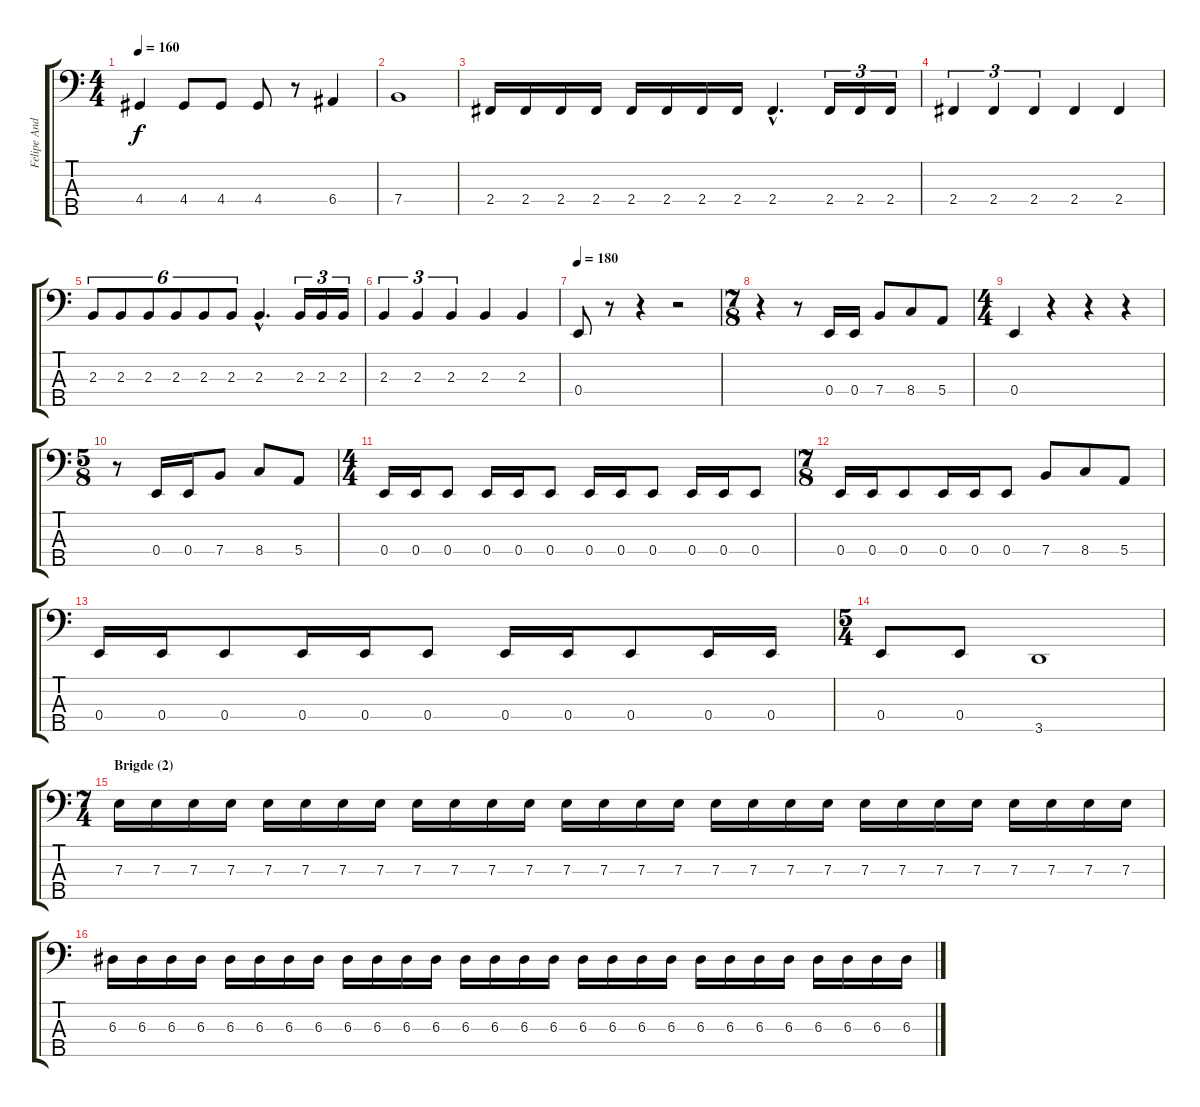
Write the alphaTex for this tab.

\track ("Felipe Andreoli" "Felipe And") {instrument electricbassfinger}
\staff {score tabs}
\tuning (G2 D2 A1 E1 B0) {hide}
\ts (4 4)
\tempo 160
\clef f4
\ks c
4.4{t}.4{dy f} 4.4.8 4.4.8 4.4.8 r.8 6.4.4 |
7.4.1 |
2.4.16 2.4.16 2.4.16 2.4.16 2.4.16 2.4.16 2.4.16 2.4.16 2.4{hac}.4{d} 2.4.16{tu (3 2)} 2.4.16{tu (3 2)} 2.4.16{tu (3 2)} |
2.4.4{tu (3 2)} 2.4.4{tu (3 2)} 2.4.4{tu (3 2)} 2.4.4 2.4.4 |
2.3.8{tu (6 4)} 2.3.8{tu (6 4)} 2.3.8{tu (6 4)} 2.3.8{tu (6 4)} 2.3.8{tu (6 4)} 2.3.8{tu (6 4)} 2.3{hac}.4{d} 2.3.16{tu (3 2)} 2.3.16{tu (3 2)} 2.3.16{tu (3 2)} |
2.3.4{tu (3 2)} 2.3.4{tu (3 2)} 2.3.4{tu (3 2)} 2.3.4 2.3.4 |
\tempo 180
0.4.8 r.8 r.4 r.2 |
\ts (7 8)
r.4 r.8 0.4.16 0.4.16 7.4.8 8.4.8 5.4.8 |
\ts (4 4)
0.4.4 r.4 r.4 r.4 |
\ts (5 8)
r.8 0.4.16 0.4.16 7.4.8 8.4.8 5.4.8 |
\ts (4 4)
0.4.16 0.4.16 0.4.8 0.4.16 0.4.16 0.4.8 0.4.16 0.4.16 0.4.8 0.4.16 0.4.16 0.4.8 |
\ts (7 8)
0.4.16 0.4.16 0.4.8 0.4.16 0.4.16 0.4.8 7.4.8 8.4.8 5.4.8 |
0.4.16 0.4.16 0.4.8 0.4.16 0.4.16 0.4.8 0.4.16 0.4.16 0.4.8 0.4.16 0.4.16 |
\ts (5 4)
0.4.8 0.4.8 3.5.1 |
\ts (7 4)
\section ("" "Brigde (2)")
7.3.16 7.3.16 7.3.16 7.3.16 7.3.16 7.3.16 7.3.16 7.3.16 7.3.16 7.3.16 7.3.16 7.3.16 7.3.16 7.3.16 7.3.16 7.3.16 7.3.16 7.3.16 7.3.16 7.3.16 7.3.16 7.3.16 7.3.16 7.3.16 7.3.16 7.3.16 7.3.16 7.3.16 |
6.3.16 6.3.16 6.3.16 6.3.16 6.3.16 6.3.16 6.3.16 6.3.16 6.3.16 6.3.16 6.3.16 6.3.16 6.3.16 6.3.16 6.3.16 6.3.16 6.3.16 6.3.16 6.3.16 6.3.16 6.3.16 6.3.16 6.3.16 6.3.16 6.3.16 6.3.16 6.3.16 6.3.16
